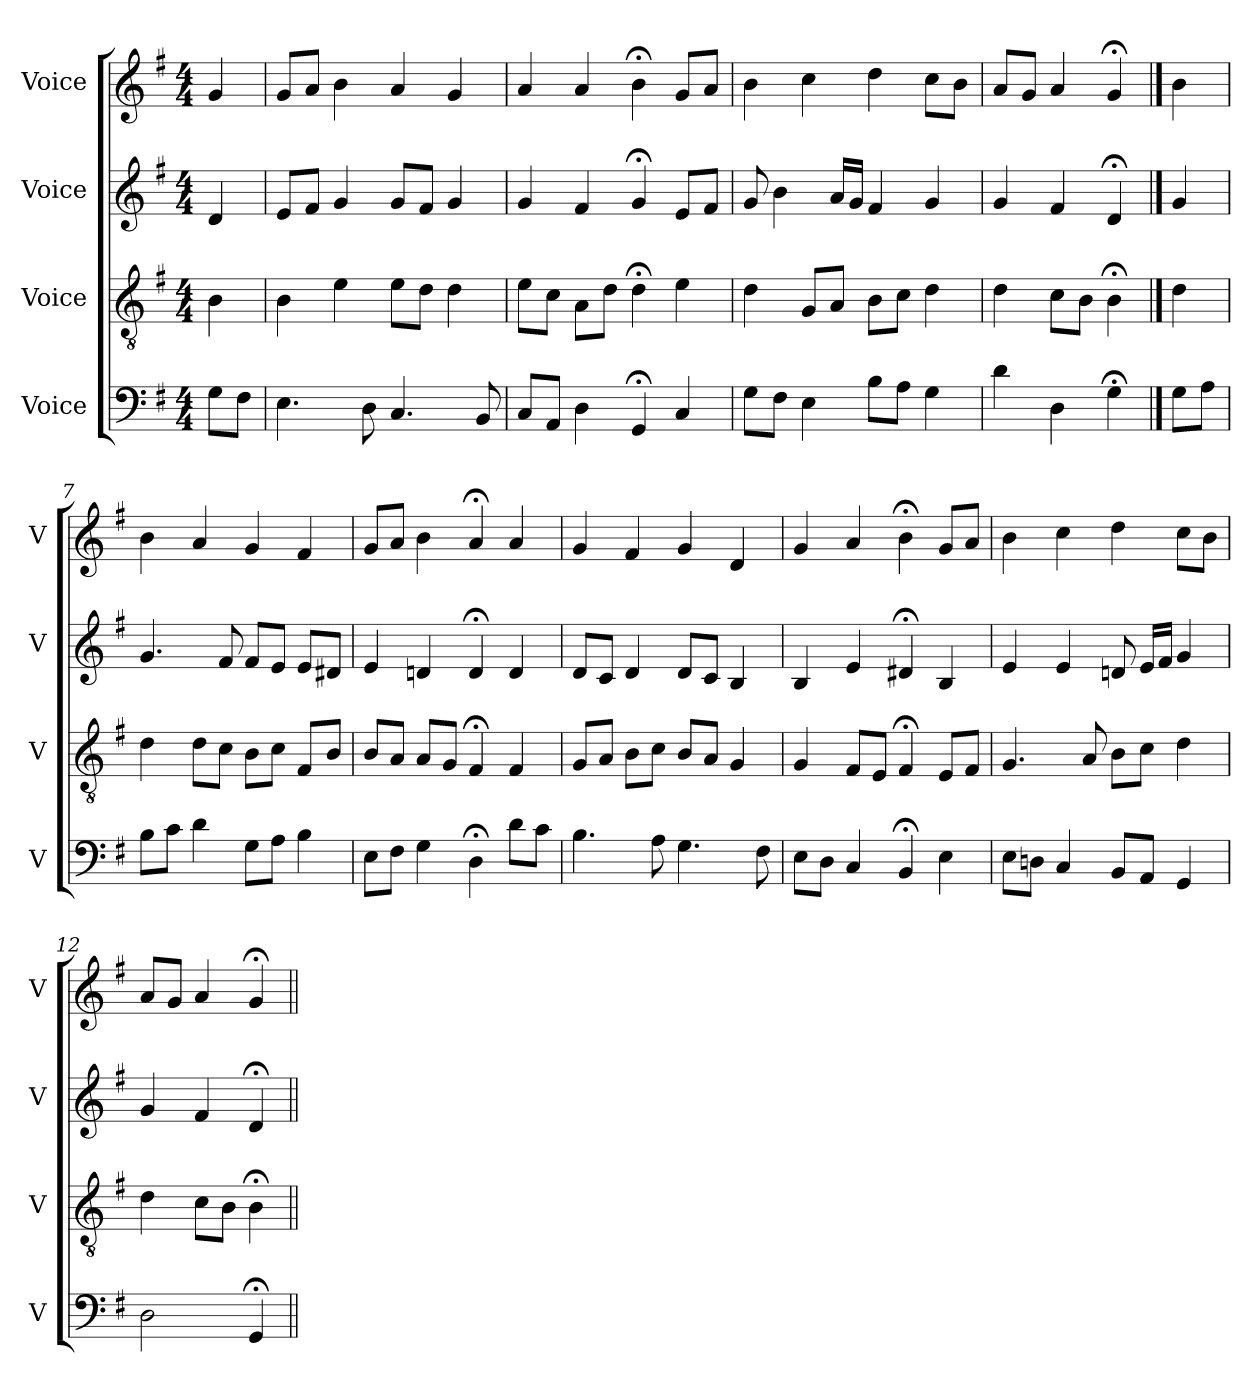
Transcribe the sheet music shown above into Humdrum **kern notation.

**kern	**kern	**kern	**kern
*part4	*part3	*part2	*part1
*staff4	*staff3	*staff2	*staff1
*I"Voice	*I"Voice	*I"Voice	*I"Voice
*I'V	*I'V	*I'V	*I'V
*clefF4	*clefGv2	*clefG2	*clefG2
*k[f#]	*k[f#]	*k[f#]	*k[f#]
*M4/4	*M4/4	*M4/4	*M4/4
*MM100	*MM100	*MM100	*MM100
=1	=1	=1	=1
8G\L	4B\	4d/	4g/
8F#\J	.	.	.
=2	=2	=2	=2
4.E\	4B\	8e/L	8g/L
.	.	8f#/J	8a/J
.	4e\	4g/	4b\
8D\	.	.	.
4.C/	8e\L	8g/L	4a/
.	8d\J	8f#/J	.
.	4d\	4g/	4g/
8BB/	.	.	.
=3	=3	=3	=3
8C/L	8e\L	4g/	4a/
8AA/J	8c\J	.	.
4D\	8A\L	4f#/	4a/
.	8d\J	.	.
4GG;/	4d;\	4g;/	4b;\
4C/	4e\	8e/L	8g/L
.	.	8f#/J	8a/J
=4	=4	=4	=4
8G\L	4d\	8g/	4b\
8F#\J	.	4b\	.
4E\	8G/L	.	4cc\
.	8A/J	16a/LL	.
.	.	16g/JJ	.
8B\L	8B\L	4f#/	4dd\
8A\J	8c\J	.	.
4G\	4d\	4g/	8cc\L
.	.	.	8b\J
=5	=5	=5	=5
4d\	4d\	4g/	8a/L
.	.	.	8g/J
4D\	8c\L	4f#/	4a/
.	8B\J	.	.
4G;\	4B;\	4d;/	4g;/
==6	==6	==6	==6
8G\L	4d\	4g/	4b\
8A\J	.	.	.
!!LO:LB:g=z
=7	=7	=7	=7
8B\L	4d\	4.g/	4b\
8c\J	.	.	.
4d\	8d\L	.	4a/
.	8c\J	8f#/	.
8G\L	8B\L	8f#/L	4g/
8A\J	8c\J	8e/J	.
4B\	8F#/L	8e/L	4f#/
.	8B/J	8d#X/J	.
=8	=8	=8	=8
8E\L	8B/L	4e/	8g/L
8F#\J	8A/J	.	8a/J
4G\	8A/L	4dn/	4b\
.	8G/J	.	.
4D;\	4F#;/	4d;/	4a;/
8d\L	4F#/	4d/	4a/
8c\J	.	.	.
=9	=9	=9	=9
4.B\	8G/L	8d/L	4g/
.	8A/J	8c/J	.
.	8B\L	4d/	4f#/
8A\	8c\J	.	.
4.G\	8B/L	8d/L	4g/
.	8A/J	8c/J	.
.	4G/	4B/	4d/
8F#\	.	.	.
=10	=10	=10	=10
8E\L	4G/	4B/	4g/
8D\J	.	.	.
4C/	8F#/L	4e/	4a/
.	8E/J	.	.
4BB;/	4F#;/	4d#X;/	4b;\
4E\	8E/L	4B/	8g/L
.	8F#/J	.	8a/J
=11	=11	=11	=11
8E\L	4.G/	4e/	4b\
8Dn\J	.	.	.
4C/	.	4e/	4cc\
.	8A/	.	.
8BB/L	8B\L	8dn/	4dd\
8AA/J	8c\J	16e/LL	.
.	.	16f#/JJ	.
4GG/	4d\	4g/	8cc\L
.	.	.	8b\J
!!LO:PB:g=z
=12	=12	=12	=12
2D\	4d\	4g/	8a/L
.	.	.	8g/J
.	8c\L	4f#/	4a/
.	8B\J	.	.
4GG;/	4B;\	4d;/	4g;/
=||	=||	=||	=||
*-	*-	*-	*-
